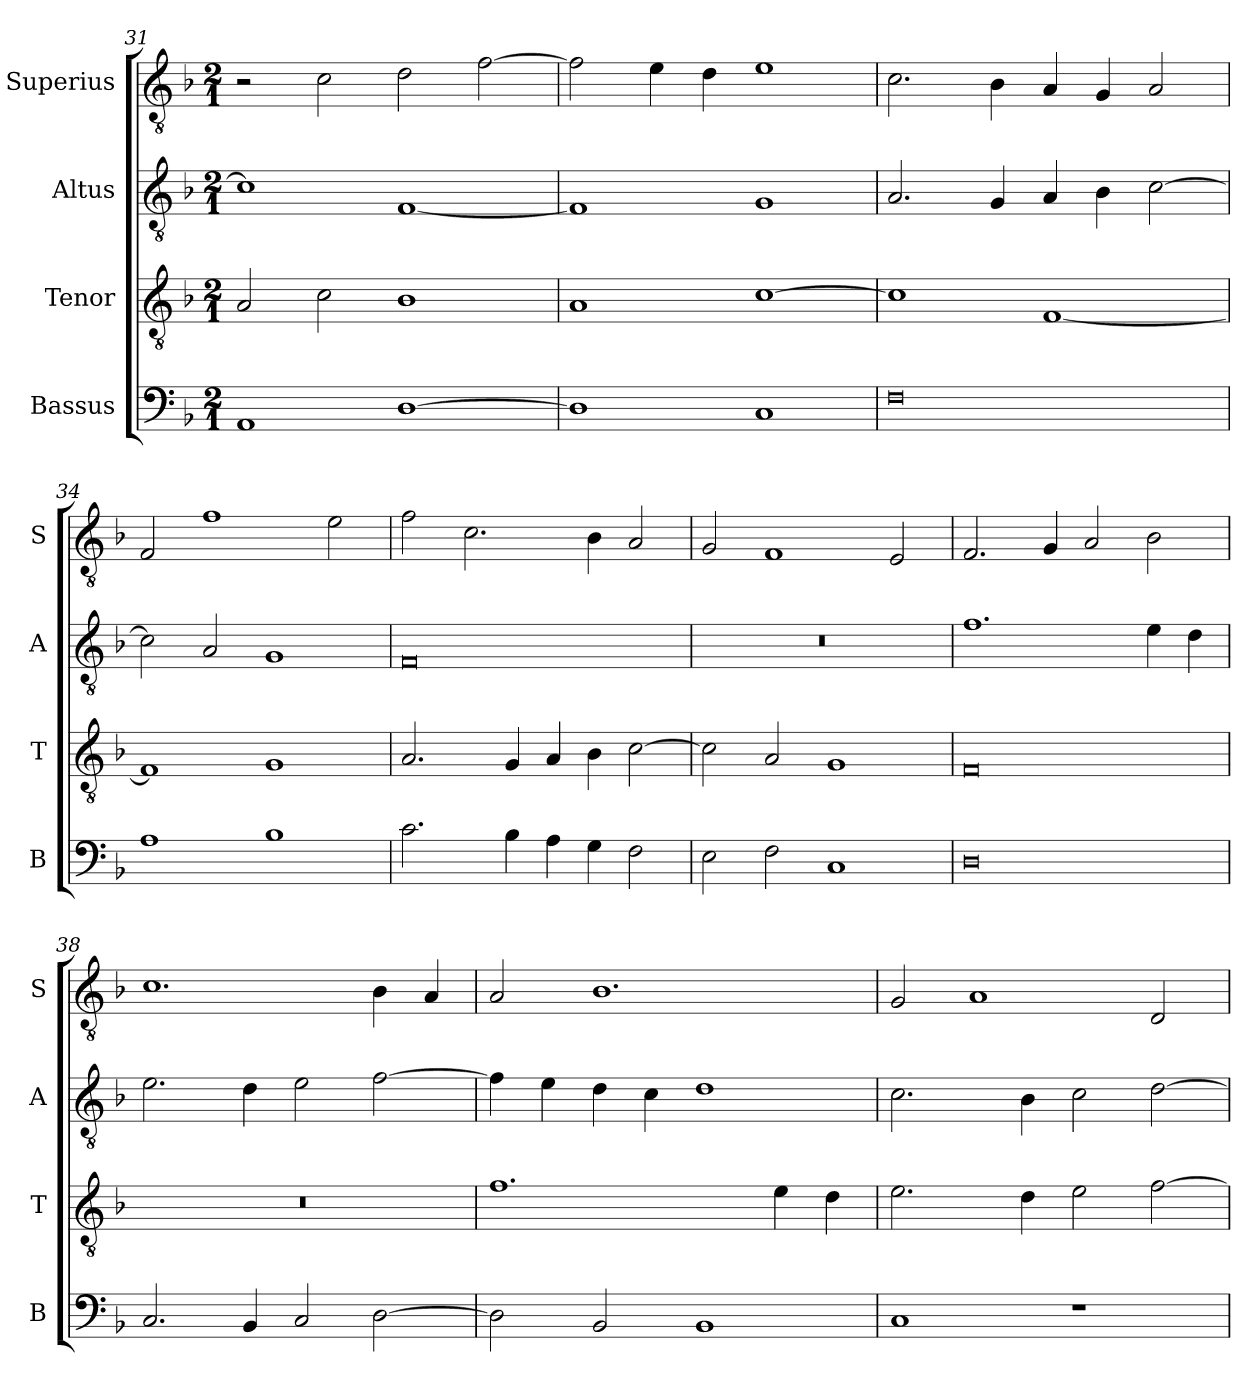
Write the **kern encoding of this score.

**kern	**kern	**kern	**kern
*part4	*part3	*part2	*part1
*staff4	*staff3	*staff2	*staff1
*I"Bassus	*I"Tenor	*I"Altus	*I"Superius
*I'B	*I'T	*I'A	*I'S
*clefF4	*clefGv2	*clefGv2	*clefGv2
*k[b-]	*k[b-]	*k[b-]	*k[b-]
*M2/1	*M2/1	*M2/1	*M2/1
=31	=31	=31	=31
1AA	2A/	1c]	2r
.	2c\	.	2c\
[1D	1B-	[1F	2d\
.	.	.	[2f\
=32	=32	=32	=32
1D]	1A	1F]	2f\]
.	.	.	4e\
.	.	.	4d\
1C	[1c	1G	1e
=33	=33	=33	=33
0F	1c]	2.A/	2.c\
.	.	4G/	4B-\
.	[1F	4A/	4A/
.	.	4B-\	4G/
.	.	[2c\	2A/
=34	=34	=34	=34
1A	1F]	2c\]	2F/
.	.	2A/	1f
1B-	1G	1G	.
.	.	.	2e\
=35	=35	=35	=35
2.c\	2.A/	0F	2f\
.	.	.	2.c\
4B-\	4G/	.	.
4A\	4A/	.	.
4G\	4B-\	.	4B-\
2F\	[2c\	.	2A/
=36	=36	=36	=36
2E\	2c\]	0r	2G/
2F\	2A/	.	1F
1C	1G	.	.
.	.	.	2E/
=37	=37	=37	=37
0D	0F	1.f	2.F/
.	.	.	4G/
.	.	.	2A/
.	.	4e\	2B-\
.	.	4d\	.
=38	=38	=38	=38
2.C/	0r	2.e\	1.c
4BB-/	.	4d\	.
2C/	.	2e\	.
[2D\	.	[2f\	4B-\
.	.	.	4A/
=39	=39	=39	=39
2D\]	1.f	4f\]	2A/
.	.	4e\	.
2BB-/	.	4d\	1.B-
.	.	4c\	.
1BB-	.	1d	.
.	4e\	.	.
.	4d\	.	.
=40	=40	=40	=40
1C	2.e\	2.c\	2G/
.	.	.	1A
.	4d\	4B-\	.
1r	2e\	2c\	.
.	[2f\	[2d\	2D/
=	=	=	=
*-	*-	*-	*-
